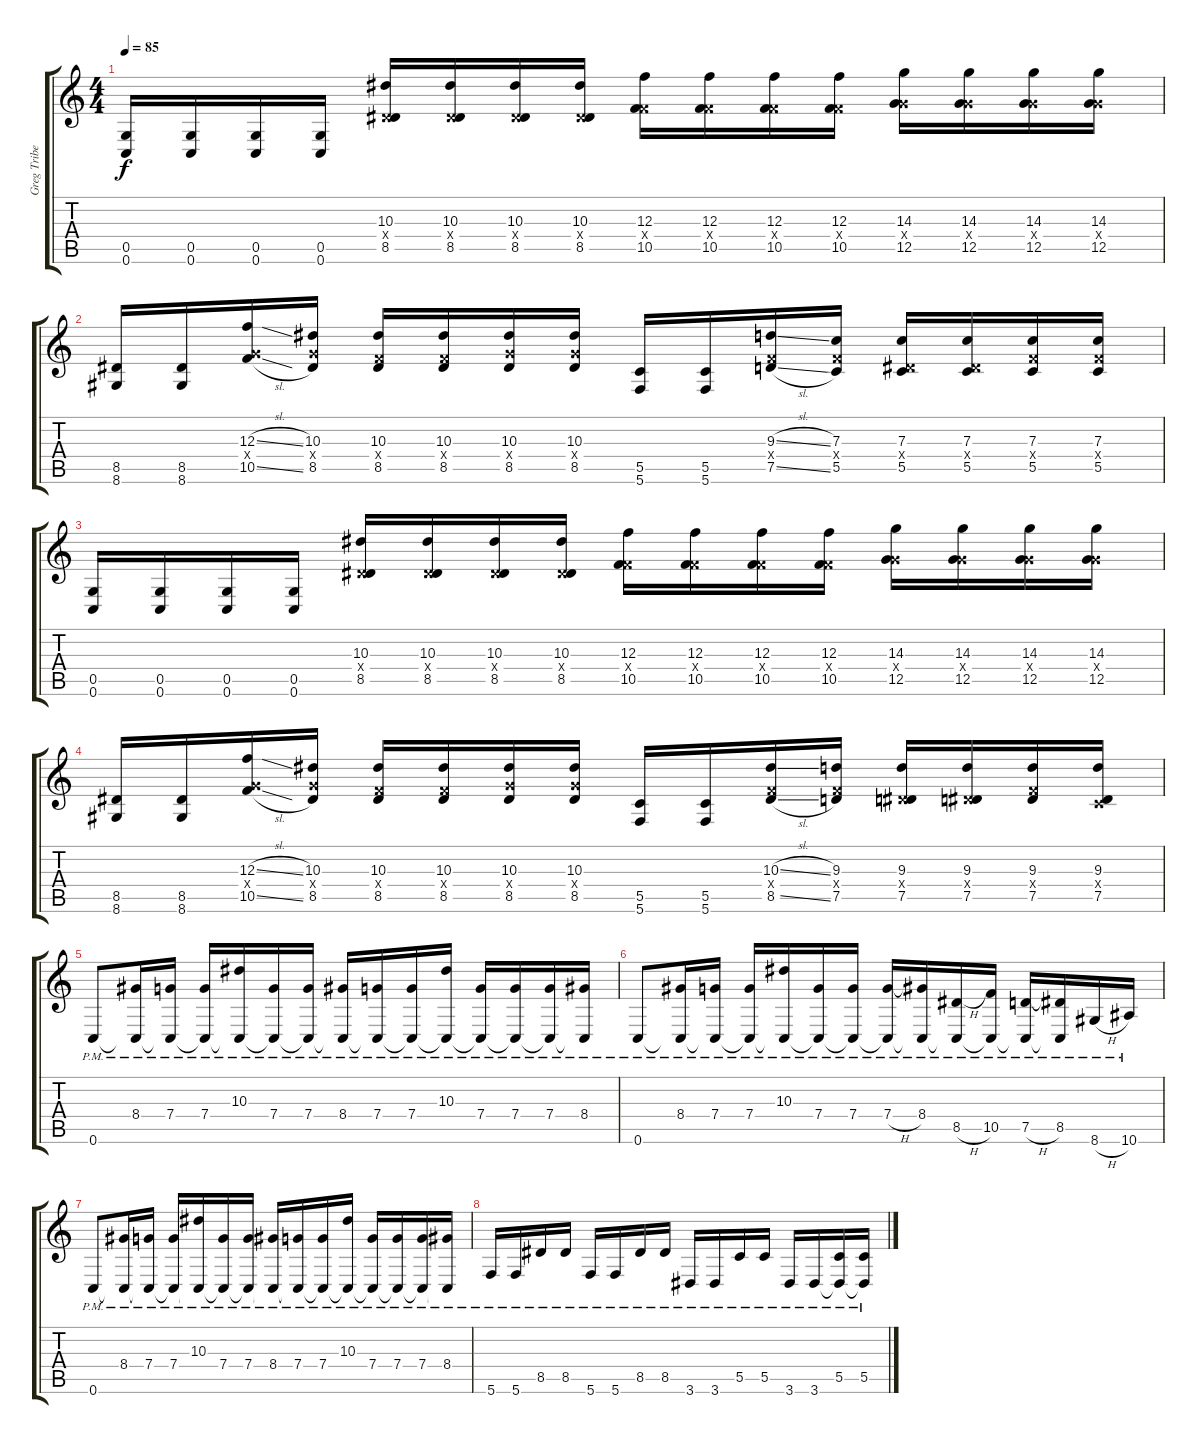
\track ("Greg Tribett" "Greg Tribe") {instrument electricguitarclean}
\staff {score tabs}
\tuning (D4 A3 F3 C3 G2 C2) {hide}
\ts (4 4)
\tempo 85
\clef g2
\ks c
(0.5 0.6).16{dy f instrument distortionguitar} (0.5 0.6).16 (0.5 0.6).16 (0.5 0.6).16 (10.3 3.4{x} 8.5).16 (10.3 3.4{x} 8.5).16 (10.3 3.4{x} 8.5).16 (10.3 3.4{x} 8.5).16 (12.3 5.4{x} 10.5).16 (12.3 5.4{x} 10.5).16 (12.3 5.4{x} 10.5).16 (12.3 5.4{x} 10.5).16 (14.3 7.4{x} 12.5).16 (14.3 7.4{x} 12.5).16 (14.3 7.4{x} 12.5).16 (14.3 7.4{x} 12.5).16 |
(8.5 8.6).16 (8.5 8.6).16 (12.3{sl} 7.4{x} 10.5{sl}).16 (10.3 7.4{x} 8.5).16 (10.3 5.4{x} 8.5).16 (10.3 5.4{x} 8.5).16 (10.3 7.4{x} 8.5).16 (10.3 7.4{x} 8.5).16 (5.5 5.6).16 (5.5 5.6).16 (9.3{sl} 5.4{x} 7.5{sl}).16 (7.3 5.4{x} 5.5).16 (7.3 3.4{x} 5.5).16 (7.3 3.4{x} 5.5).16 (7.3 5.4{x} 5.5).16 (7.3 5.4{x} 5.5).16 |
(0.5 0.6).16{instrument distortionguitar} (0.5 0.6).16 (0.5 0.6).16 (0.5 0.6).16 (10.3 3.4{x} 8.5).16 (10.3 3.4{x} 8.5).16 (10.3 3.4{x} 8.5).16 (10.3 3.4{x} 8.5).16 (12.3 5.4{x} 10.5).16 (12.3 5.4{x} 10.5).16 (12.3 5.4{x} 10.5).16 (12.3 5.4{x} 10.5).16 (14.3 7.4{x} 12.5).16 (14.3 7.4{x} 12.5).16 (14.3 7.4{x} 12.5).16 (14.3 7.4{x} 12.5).16 |
(8.5 8.6).16 (8.5 8.6).16 (12.3{sl} 7.4{x} 10.5{sl}).16 (10.3 7.4{x} 8.5).16 (10.3 5.4{x} 8.5).16 (10.3 5.4{x} 8.5).16 (10.3 7.4{x} 8.5).16 (10.3 7.4{x} 8.5).16 (5.5 5.6).16 (5.5 5.6).16 (10.3{sl} 5.4{x} 8.5{sl}).16 (9.3 5.4{x} 7.5).16 (9.3 3.4{x} 7.5).16 (9.3 3.4{x} 7.5).16 (9.3 5.4{x} 7.5).16 (9.3 0.4{x} 7.5).16 |
0.6{pm}.8{instrument electricguitarclean} (8.4{pm} 0.6{t}).16 (7.4{pm} 0.6{t}).16 (7.4{pm} 0.6{t}).16 (10.3{pm} 0.6{t}).16 (7.4{pm} 0.6{t}).16 (7.4{pm} 0.6{t}).16 (8.4{pm} 0.6{t}).16 (7.4{pm} 0.6{t}).16 (7.4{pm} 0.6{t}).16 (10.3{pm} 0.6{t}).16 (7.4{pm} 0.6{t}).16 (7.4{pm} 0.6{t}).16 (7.4{pm} 0.6{t}).16 (8.4{pm} 0.6{t}).16 |
0.6{pm}.8 (8.4{pm} 0.6{t}).16 (7.4{pm} 0.6{t}).16 (7.4{pm} 0.6{t}).16 (10.3{pm} 0.6{t}).16 (7.4{pm} 0.6{t}).16 (7.4{pm} 0.6{t}).16 (7.4{h pm} 0.6{t}).16 (8.4{pm} 0.6{t}).16 (8.5{h pm} 0.6{t}).16 (10.5{pm} 0.6{t}).16 (7.5{h pm} 0.6{t}).16 (8.5{pm} 0.6{t}).16 8.6{h pm}.16 10.6{pm}.16 |
0.6{pm}.8 (8.4{pm} 0.6{t}).16 (7.4{pm} 0.6{t}).16 (7.4{pm} 0.6{t}).16 (10.3{pm} 0.6{t}).16 (7.4{pm} 0.6{t}).16 (7.4{pm} 0.6{t}).16 (8.4{pm} 0.6{t}).16 (7.4{pm} 0.6{t}).16 (7.4{pm} 0.6{t}).16 (10.3{pm} 0.6{t}).16 (7.4{pm} 0.6{t}).16 (7.4{pm} 0.6{t}).16 (7.4{pm} 0.6{t}).16 (8.4{pm} 0.6{t}).16 |
5.6{pm}.16 5.6{pm}.16 8.5{pm}.16 8.5{pm}.16 5.6{pm}.16 5.6{pm}.16 8.5{pm}.16 8.5{pm}.16 3.6{pm}.16 3.6{pm}.16 5.5{pm}.16 5.5{pm}.16 3.6{pm}.16 3.6{pm}.16 (5.5{pm} 3.6{t}).16 (5.5{pm} 3.6{t}).16
